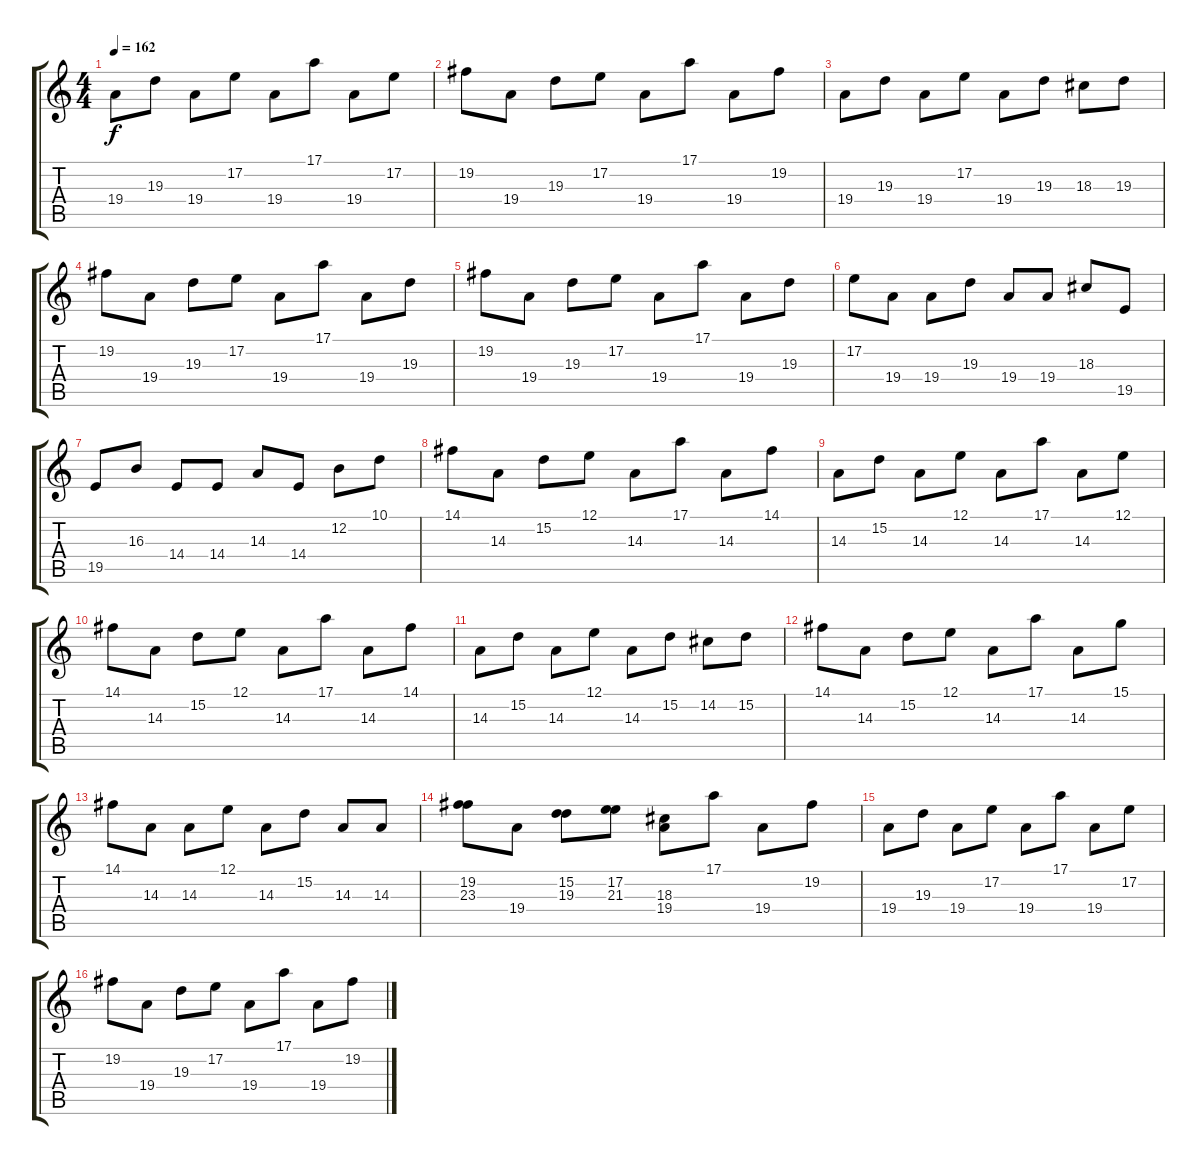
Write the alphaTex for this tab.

\track "" {instrument stringensemble1}
\staff {score tabs}
\tuning (E4 B3 G3 D3 A2 E2) {hide}
\ts (4 4)
\tempo 162
\clef g2
\ks c
19.4.8{dy f} 19.3.8 19.4.8 17.2.8 19.4.8 17.1.8 19.4.8 17.2.8 |
19.2.8 19.4.8 19.3.8 17.2.8 19.4.8 17.1.8 19.4.8 19.2.8 |
19.4.8 19.3.8 19.4.8 17.2.8 19.4.8 19.3.8 18.3.8 19.3.8 |
19.2.8 19.4.8 19.3.8 17.2.8 19.4.8 17.1.8 19.4.8 19.3.8 |
19.2.8 19.4.8 19.3.8 17.2.8 19.4.8 17.1.8 19.4.8 19.3.8 |
17.2.8 19.4.8 19.4.8 19.3.8 19.4.8 19.4.8 18.3.8 19.5.8 |
19.5.8 16.3.8 14.4.8 14.4.8 14.3.8 14.4.8 12.2.8 10.1.8 |
14.1.8 14.3.8 15.2.8 12.1.8 14.3.8 17.1.8 14.3.8 14.1.8 |
14.3.8 15.2.8 14.3.8 12.1.8 14.3.8 17.1.8 14.3.8 12.1.8 |
14.1.8 14.3.8 15.2.8 12.1.8 14.3.8 17.1.8 14.3.8 14.1.8 |
14.3.8 15.2.8 14.3.8 12.1.8 14.3.8 15.2.8 14.2.8 15.2.8 |
14.1.8 14.3.8 15.2.8 12.1.8 14.3.8 17.1.8 14.3.8 15.1.8 |
14.1.8 14.3.8 14.3.8 12.1.8 14.3.8 15.2.8 14.3.8 14.3.8 |
(19.2 23.3).8 19.4.8 (15.2 19.3).8 (17.2 21.3).8 (18.3 19.4).8 17.1.8 19.4.8 19.2.8 |
19.4.8 19.3.8 19.4.8 17.2.8 19.4.8 17.1.8 19.4.8 17.2.8 |
19.2.8 19.4.8 19.3.8 17.2.8 19.4.8 17.1.8 19.4.8 19.2.8
